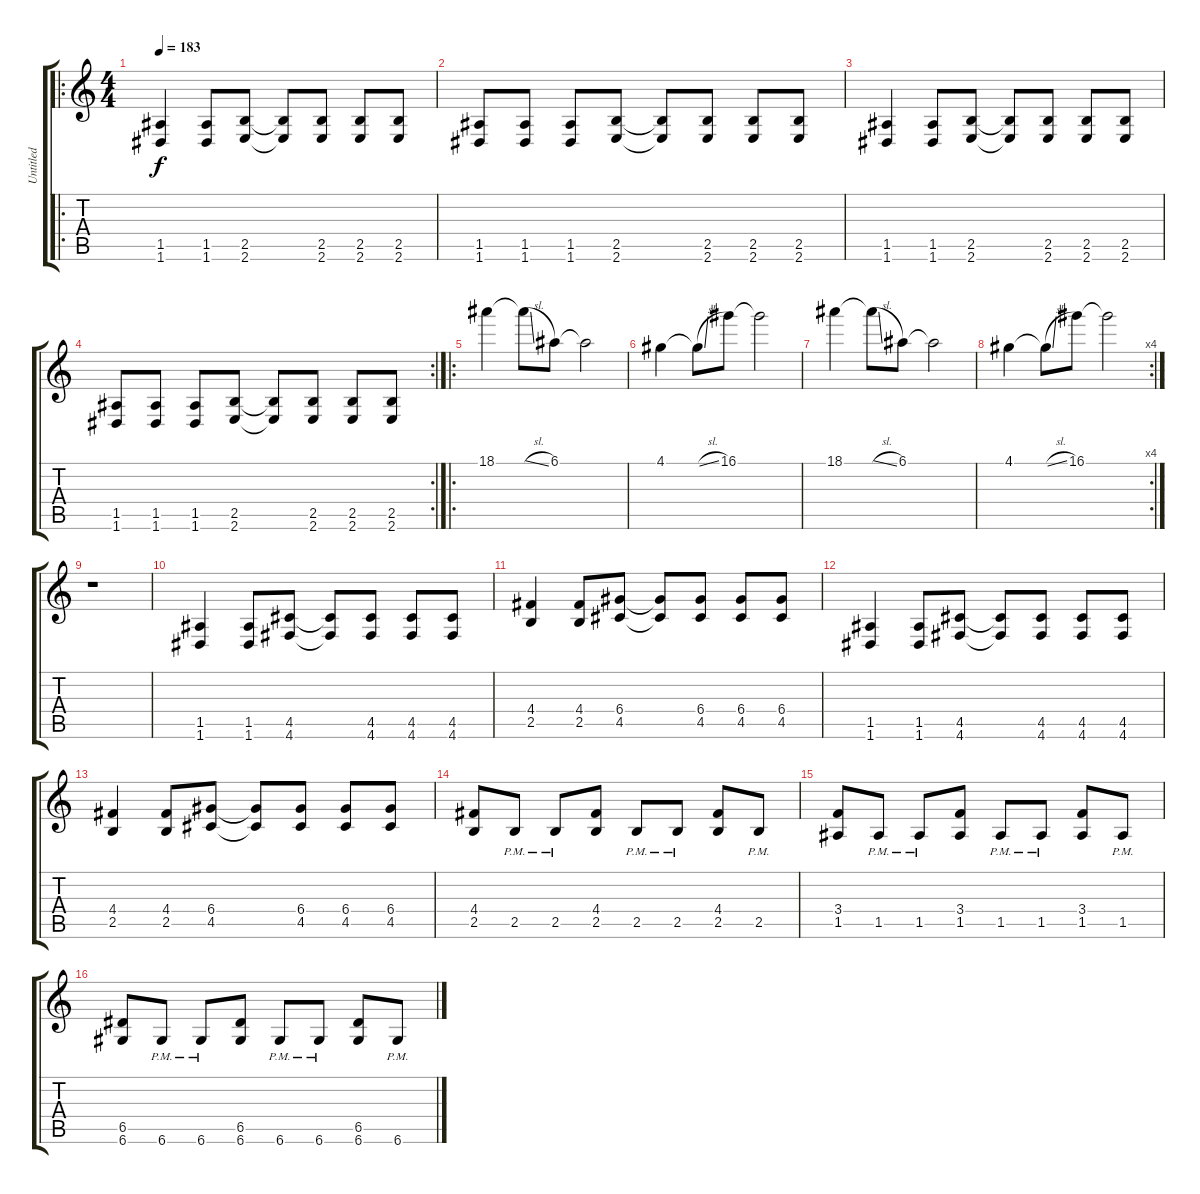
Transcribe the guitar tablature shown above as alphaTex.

\track ("Untitled" "Untitled") {instrument acousticguitarnylon}
\staff {score tabs}
\tuning (E4 B3 G3 D3 A2 D2) {hide}
\ro
\ts (4 4)
\tempo 183
\clef g2
\ks c
(1.5 1.6).4{dy f} (1.5 1.6).8 (2.5 2.6).8 (2.5{t} 2.6{t}).8 (2.5 2.6).8 (2.5 2.6).8 (2.5 2.6).8 |
(1.5 1.6).8 (1.5 1.6).8 (1.5 1.6).8 (2.5 2.6).8 (2.5{t} 2.6{t}).8 (2.5 2.6).8 (2.5 2.6).8 (2.5 2.6).8 |
(1.5 1.6).4 (1.5 1.6).8 (2.5 2.6).8 (2.5{t} 2.6{t}).8 (2.5 2.6).8 (2.5 2.6).8 (2.5 2.6).8 |
\rc 2
(1.5 1.6).8 (1.5 1.6).8 (1.5 1.6).8 (2.5 2.6).8 (2.5{t} 2.6{t}).8 (2.5 2.6).8 (2.5 2.6).8 (2.5 2.6).8 |
\ro
18.1.4 18.1{sl t}.8 6.1.8 6.1{t}.2 |
4.1.4 4.1{sl t}.8 16.1.8 16.1{t}.2 |
18.1.4 18.1{sl t}.8 6.1.8 6.1{t}.2 |
\rc 4
4.1.4 4.1{sl t}.8 16.1.8 16.1{t}.2 |
r.1 |
(1.5 1.6).4 (1.5 1.6).8 (4.5 4.6).8 (4.5{t} 4.6{t}).8 (4.5 4.6).8 (4.5 4.6).8 (4.5 4.6).8 |
(4.4 2.5).4 (4.4 2.5).8 (6.4 4.5).8 (6.4{t} 4.5{t}).8 (6.4 4.5).8 (6.4 4.5).8 (6.4 4.5).8 |
(1.5 1.6).4 (1.5 1.6).8 (4.5 4.6).8 (4.5{t} 4.6{t}).8 (4.5 4.6).8 (4.5 4.6).8 (4.5 4.6).8 |
(4.4 2.5).4 (4.4 2.5).8 (6.4 4.5).8 (6.4{t} 4.5{t}).8 (6.4 4.5).8 (6.4 4.5).8 (6.4 4.5).8 |
(4.4 2.5).8 2.5{pm}.8 2.5{pm}.8 (4.4 2.5).8 2.5{pm}.8 2.5{pm}.8 (4.4 2.5).8 2.5{pm}.8 |
(3.4 1.5).8 1.5{pm}.8 1.5{pm}.8 (3.4 1.5).8 1.5{pm}.8 1.5{pm}.8 (3.4 1.5).8 1.5{pm}.8 |
(6.5 6.6).8 6.6{pm}.8 6.6{pm}.8 (6.5 6.6).8 6.6{pm}.8 6.6{pm}.8 (6.5 6.6).8 6.6{pm}.8
